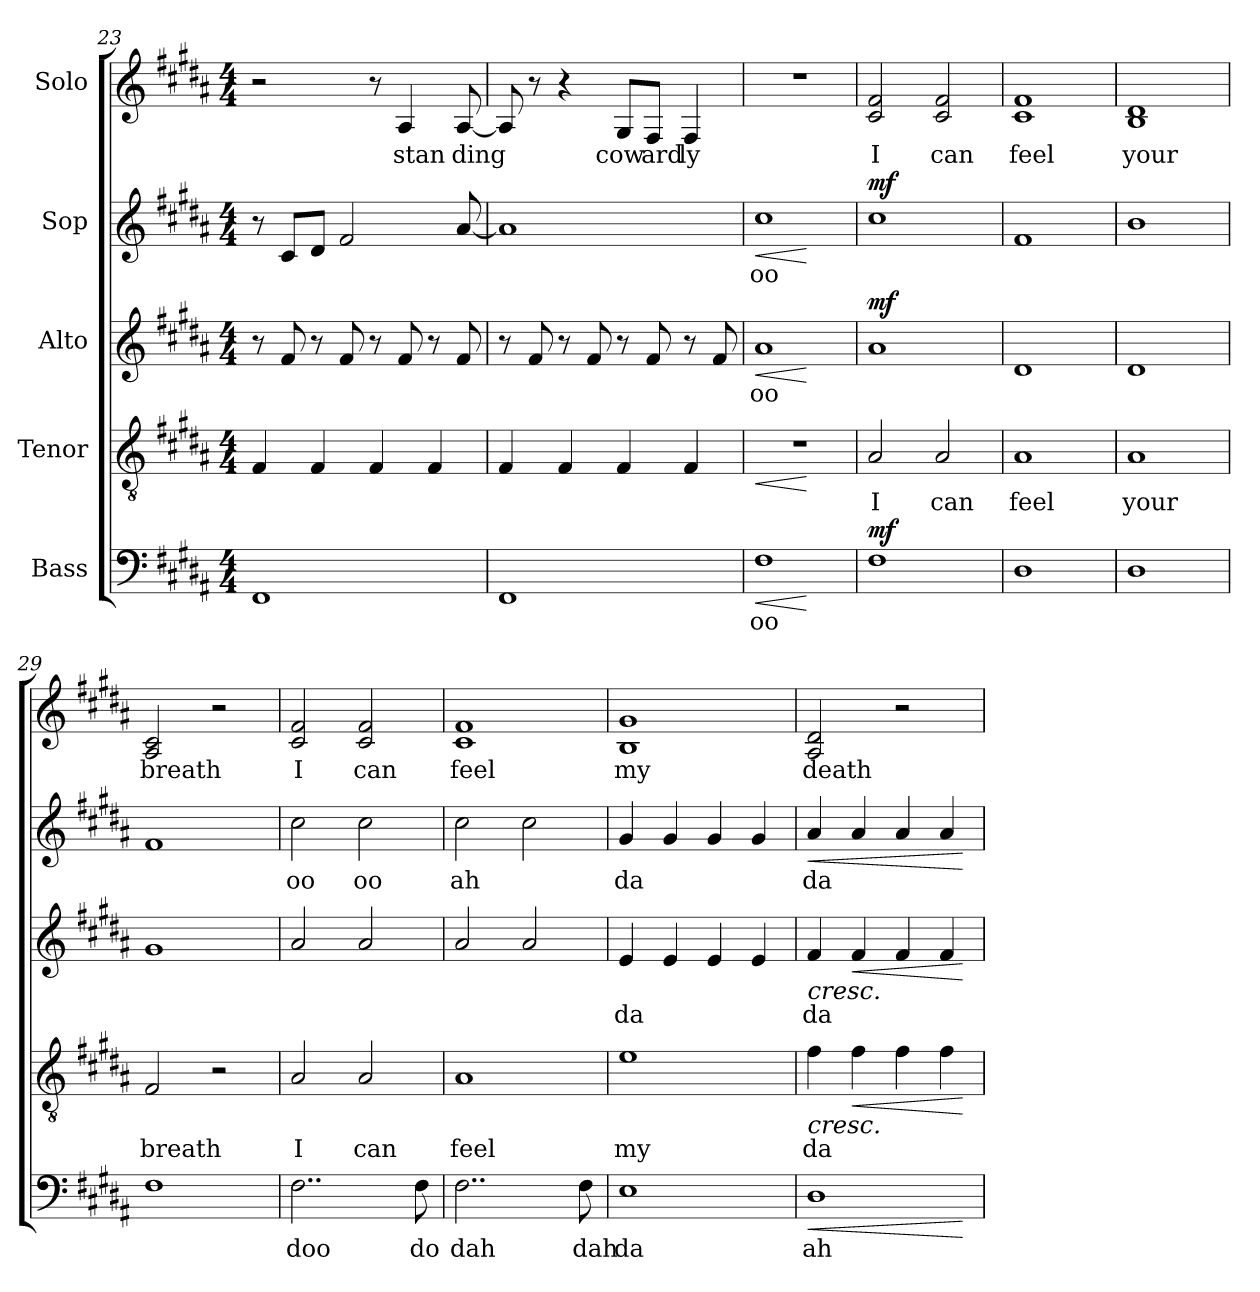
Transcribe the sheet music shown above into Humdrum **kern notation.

**kern	**text	**dynam	**kern	**text	**dynam	**kern	**text	**dynam	**kern	**text	**dynam	**kern	**text
*part5	*part5	*part5	*part4	*part4	*part4	*part3	*part3	*part3	*part2	*part2	*part2	*part1	*part1
*staff5	*staff5	*staff5	*staff4	*staff4	*staff4	*staff3	*staff3	*staff3	*staff2	*staff2	*staff2	*staff1	*staff1
*I"Bass	*	*	*I"Tenor	*	*	*I"Alto	*	*	*I"Sop	*	*	*I"Solo	*
*clefF4	*	*	*clefGv2	*	*	*clefG2	*	*	*clefG2	*	*	*clefG2	*
*k[f#c#g#d#a#]	*	*	*k[f#c#g#d#a#]	*	*	*k[f#c#g#d#a#]	*	*	*k[f#c#g#d#a#]	*	*	*k[f#c#g#d#a#]	*
*M4/4	*	*	*M4/4	*	*	*M4/4	*	*	*M4/4	*	*	*M4/4	*
=23	=23	=23	=23	=23	=23	=23	=23	=23	=23	=23	=23	=23	=23
1FF#	.	.	4F#/	.	.	8r	.	.	8r	.	.	2r	.
.	.	.	.	.	.	8f#/	.	.	8c#/L	.	.	.	.
.	.	.	4F#/	.	.	8r	.	.	8d#/J	.	.	.	.
.	.	.	.	.	.	8f#/	.	.	2f#/	.	.	.	.
.	.	.	4F#/	.	.	8r	.	.	.	.	.	8r	.
!	!	!	!	!	!	!	!	!	!	!	!	!	!LO:LY:b
.	.	.	.	.	.	8f#/	.	.	.	.	.	4A#/	stan
.	.	.	4F#/	.	.	8r	.	.	.	.	.	.	.
!	!	!	!	!	!	!	!	!	!	!	!	!	!LO:LY:b
.	.	.	.	.	.	8f#/	.	.	[8a#/	.	.	[8A#/	ding
!!LO:LB:g=z
=24	=24	=24	=24	=24	=24	=24	=24	=24	=24	=24	=24	=24	=24
1FF#	.	.	4F#/	.	.	8r	.	.	1a#]	.	.	8A#/]	.
.	.	.	.	.	.	8f#/	.	.	.	.	.	8r	.
.	.	.	4F#/	.	.	8r	.	.	.	.	.	4r	.
.	.	.	.	.	.	8f#/	.	.	.	.	.	.	.
!	!	!	!	!	!	!	!	!	!	!	!	!	!LO:LY:b
.	.	.	4F#/	.	.	8r	.	.	.	.	.	8G#/L	cow
!	!	!	!	!	!	!	!	!	!	!	!	!	!LO:LY:b
.	.	.	.	.	.	8f#/	.	.	.	.	.	8F#/J	ard
!	!	!	!	!	!	!	!	!	!	!	!	!	!LO:LY:b
.	.	.	4F#/	.	.	8r	.	.	.	.	.	4F#/	ly
.	.	.	.	.	.	8f#/	.	.	.	.	.	.	.
=25	=25	=25	=25	=25	=25	=25	=25	=25	=25	=25	=25	=25	=25
!	!LO:LY:b	!LO:HP:b	!	!	!LO:HP:b	!	!LO:LY:b	!LO:HP:b	!	!LO:LY:b	!LO:HP:b	!	!
1F#	oo	<	1r	.	<	1a#	oo	<	1cc#	oo	<	1r	.
.	.	[	.	.	[	.	.	[	.	.	[	.	.
=26	=26	=26	=26	=26	=26	=26	=26	=26	=26	=26	=26	=26	=26
!	!	!LO:DY:b	!	!LO:LY:b	!LO:DY:a	!	!	!	!	!	!	!	!LO:LY:b
!	!	!	!	!	!LO:DY:n=1:b	!	!	!	!	!	!	!	!
!	!	!	!	!	!LO:DY:n=2:a	!	!	!	!	!	!	!	!
!	!	!	!	!	!LO:DY:n=3:b	!	!	!LO:DY:a	!	!	!LO:DY:b	!	!
1F#	.	mf	2A#/	I	mf mf mf mf	1a#	.	mf	1cc#	.	mf	2c#/ 2f#/	I
!	!	!	!	!LO:LY:b	!	!	!	!	!	!	!	!	!LO:LY:b
.	.	.	2A#/	can	.	.	.	.	.	.	.	2c#/ 2f#/	can
=27	=27	=27	=27	=27	=27	=27	=27	=27	=27	=27	=27	=27	=27
!	!	!	!	!LO:LY:b	!	!	!	!	!	!	!	!	!LO:LY:b
1D#	.	.	1A#	feel	.	1d#	.	.	1f#	.	.	1c# 1f#	feel
=28	=28	=28	=28	=28	=28	=28	=28	=28	=28	=28	=28	=28	=28
!	!	!	!	!LO:LY:b	!	!	!	!	!	!	!	!	!LO:LY:b
1D#	.	.	1A#	your	.	1d#	.	.	1b	.	.	1B 1d#	your
=29	=29	=29	=29	=29	=29	=29	=29	=29	=29	=29	=29	=29	=29
!	!	!	!	!LO:LY:b	!	!	!	!	!	!	!	!	!LO:LY:b
1F#	.	.	2F#/	breath	.	1g#	.	.	1f#	.	.	2A#/ 2c#/	breath
.	.	.	2r	.	.	.	.	.	.	.	.	2r	.
=30	=30	=30	=30	=30	=30	=30	=30	=30	=30	=30	=30	=30	=30
!	!LO:LY:b	!	!	!LO:LY:b	!	!	!	!	!	!LO:LY:b	!	!	!LO:LY:b
2..F#\	doo	.	2A#/	I	.	2a#/	.	.	2cc#\	oo	.	2c#/ 2f#/	I
!	!	!	!	!LO:LY:b	!	!	!	!	!	!LO:LY:b	!	!	!LO:LY:b
.	.	.	2A#/	can	.	2a#/	.	.	2cc#\	oo	.	2c#/ 2f#/	can
!	!LO:LY:b	!	!	!	!	!	!	!	!	!	!	!	!
8F#\	do	.	.	.	.	.	.	.	.	.	.	.	.
=31	=31	=31	=31	=31	=31	=31	=31	=31	=31	=31	=31	=31	=31
!	!LO:LY:b	!	!	!LO:LY:b	!	!	!	!	!	!LO:LY:b	!	!	!LO:LY:b
2..F#\	dah	.	1A#	feel	.	2a#/	.	.	2cc#\	ah	.	1c# 1f#	feel
.	.	.	.	.	.	2a#/	.	.	2cc#\	.	.	.	.
!	!LO:LY:b	!	!	!	!	!	!	!	!	!	!	!	!
8F#\	dah	.	.	.	.	.	.	.	.	.	.	.	.
!!LO:PB:g=z
=32	=32	=32	=32	=32	=32	=32	=32	=32	=32	=32	=32	=32	=32
!	!LO:LY:b	!	!	!LO:LY:b	!	!	!LO:LY:b	!	!	!LO:LY:b	!	!	!LO:LY:b
1E	da	.	1e	my	.	4e/	da	.	4g#/	da	.	1B 1g#	my
.	.	.	.	.	.	4e/	.	.	4g#/	.	.	.	.
.	.	.	.	.	.	4e/	.	.	4g#/	.	.	.	.
.	.	.	.	.	.	4e/	.	.	4g#/	.	.	.	.
=33	=33	=33	=33	=33	=33	=33	=33	=33	=33	=33	=33	=33	=33
!	!LO:LY:b	!LO:HP:b	!	!LO:LY:b	!LO:HP:b	!	!LO:LY:b	!LO:HP:b	!	!LO:LY:b	!LO:HP:b	!	!LO:LY:b
1D#	ah	<	4f#\	da	<	4f#/	da	<	4a#/	da	<	2A#/ 2d#/	death
!	!	!	!	!	!LO:HP:b	!	!	!LO:HP:b	!	!	!	!	!
.	.	.	4f#\	.	<	4f#/	.	<	4a#/	.	.	.	.
.	.	.	4f#\	.	.	4f#/	.	.	4a#/	.	.	2r	.
.	.	.	4f#\	.	.	4f#/	.	.	4a#/	.	.	.	.
.	.	[	.	.	[ [	.	.	[ [	.	.	[	.	.
=	=	=	=	=	=	=	=	=	=	=	=	=	=
*-	*-	*-	*-	*-	*-	*-	*-	*-	*-	*-	*-	*-	*-
